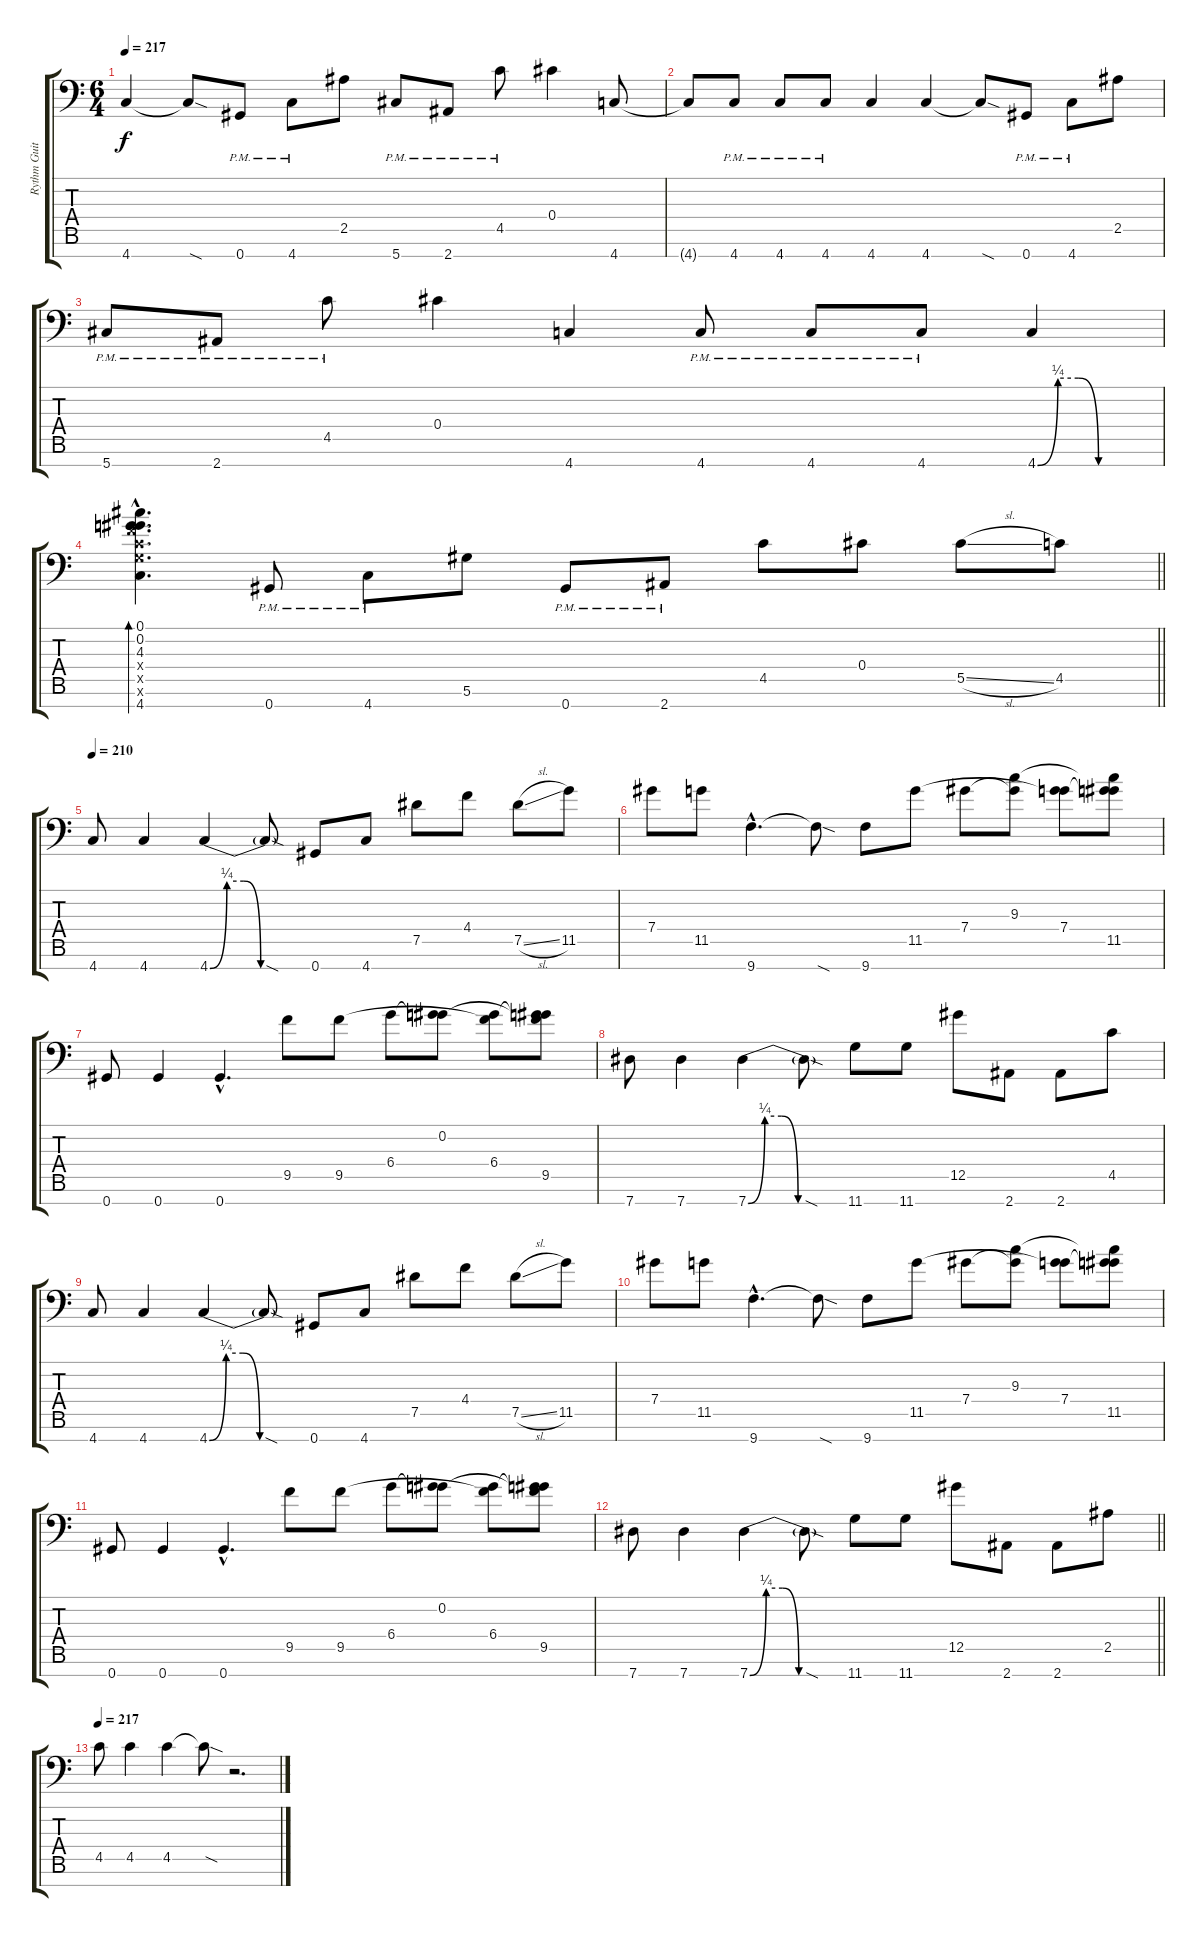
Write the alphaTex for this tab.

\track ("Rythm Guitar #2" "Rythm Guit") {instrument distortionguitar}
\staff {score tabs}
\tuning (Db4 Ab3 Eb3 Db3 Ab2 Eb2 Ab1) {hide}
\ts (6 4)
\tempo 217
\clef f4
\ks c
4.7.4{dy f} 4.7{sod t}.8 0.7{pm}.8 4.7{pm}.8 2.5.8 5.7{pm}.8 2.7{pm}.8 4.5{pm}.8 0.4.4 4.7.8 |
4.7{t}.8 4.7{pm}.8 4.7{pm}.8 4.7{pm}.8 4.7.4 4.7.4 4.7{sod t}.8 0.7{pm}.8 4.7{pm}.8 2.5.8 |
5.7{pm}.8 2.7{pm}.8 4.5{pm}.8 0.4.4 4.7.4 4.7{pm}.8 4.7{pm}.8 4.7{pm}.8 4.7{be (custom 0 0 10 1 20 1 30 0 60 0)}.4 |
\barLineRight lightlight
(0.1{hac} 0.2{hac} 4.3{hac} 4.4{hac x} 4.5{hac x} 4.6{hac x} 4.7{hac}).4{d bd 60} 0.7{pm}.8 4.7{pm}.8 5.6.8 0.7{pm}.8 2.7{pm}.8 4.5.8 0.4.8 5.5{sl}.8 4.5.8 |
\section ("" "")
\tempo 210
4.7.8 4.7.4 4.7{be (custom 0 0 10 1 20 1 30 0 60 0)}.4 4.7{sod t}.8 0.7.8 4.7.8 7.5.8 4.4.8 7.5{sl}.8 11.5.8 |
7.4.8 11.5.8 9.7{hac}.4{d} 9.7{sod t}.8 9.7.8 11.5.8 7.4.8 (9.3 7.4{t}).8 (7.4 11.5{t}).8 (9.3{t} 7.4{t} 11.5).8 |
0.7.8 0.7.4 0.7{hac}.4{d} 9.5.8 9.5.8 6.4.8 (0.2 6.4{t}).8 (6.4 9.5{t}).8 (0.2{t} 6.4{t} 9.5).8 |
7.7.8 7.7.4 7.7{be (custom 0 0 10 1 20 1 30 0 60 0)}.4 7.7{sod t}.8 11.7.8 11.7.8 12.5.8 2.7.8 2.7.8 4.5.8 |
4.7.8 4.7.4 4.7{be (custom 0 0 10 1 20 1 30 0 60 0)}.4 4.7{sod t}.8 0.7.8 4.7.8 7.5.8 4.4.8 7.5{sl}.8 11.5.8 |
7.4.8 11.5.8 9.7{hac}.4{d} 9.7{sod t}.8 9.7.8 11.5.8 7.4.8 (9.3 7.4{t}).8 (7.4 11.5{t}).8 (9.3{t} 7.4{t} 11.5).8 |
0.7.8 0.7.4 0.7{hac}.4{d} 9.5.8 9.5.8 6.4.8 (0.2 6.4{t}).8 (6.4 9.5{t}).8 (0.2{t} 6.4{t} 9.5).8 |
\barLineRight lightlight
7.7.8 7.7.4 7.7{be (custom 0 0 10 1 20 1 30 0 60 0)}.4 7.7{sod t}.8 11.7.8 11.7.8 12.5.8 2.7.8 2.7.8 2.5.8 |
\section ("" "")
\tempo 217
4.5.8 4.5.4 4.5.4 4.5{sod t}.8 r.2{d}
